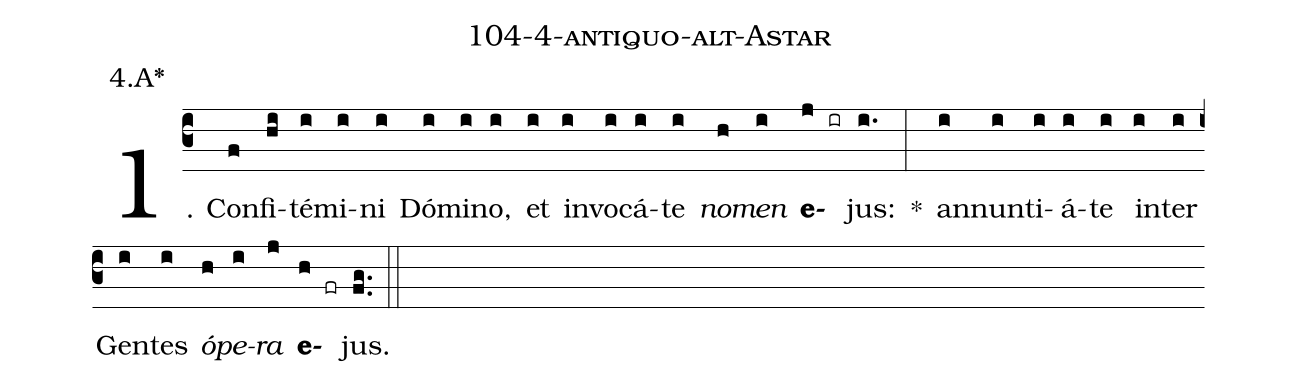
name: 104-4-antiquo-alt-Astar;
annotation: 4.A*;
%%
(c3)1. Con(f)fi(hi)té(i)mi(i)ni(i) Dó(i)mi(i)no,(i) et(i) in(i)vo(i)cá(i)te(i) <i>no</i>(h)<i>men</i>(i) <b>e</b>(j ir)jus:(i.) *(:) an(i)nun(i)ti(i)á(i)te(i) in(i)ter(i) Gen(i)tes(i) <i>ó</i>(h)<i>pe</i>(i)<i>ra</i>(j) <b>e</b>(h fr)jus.(fg..) (::)
